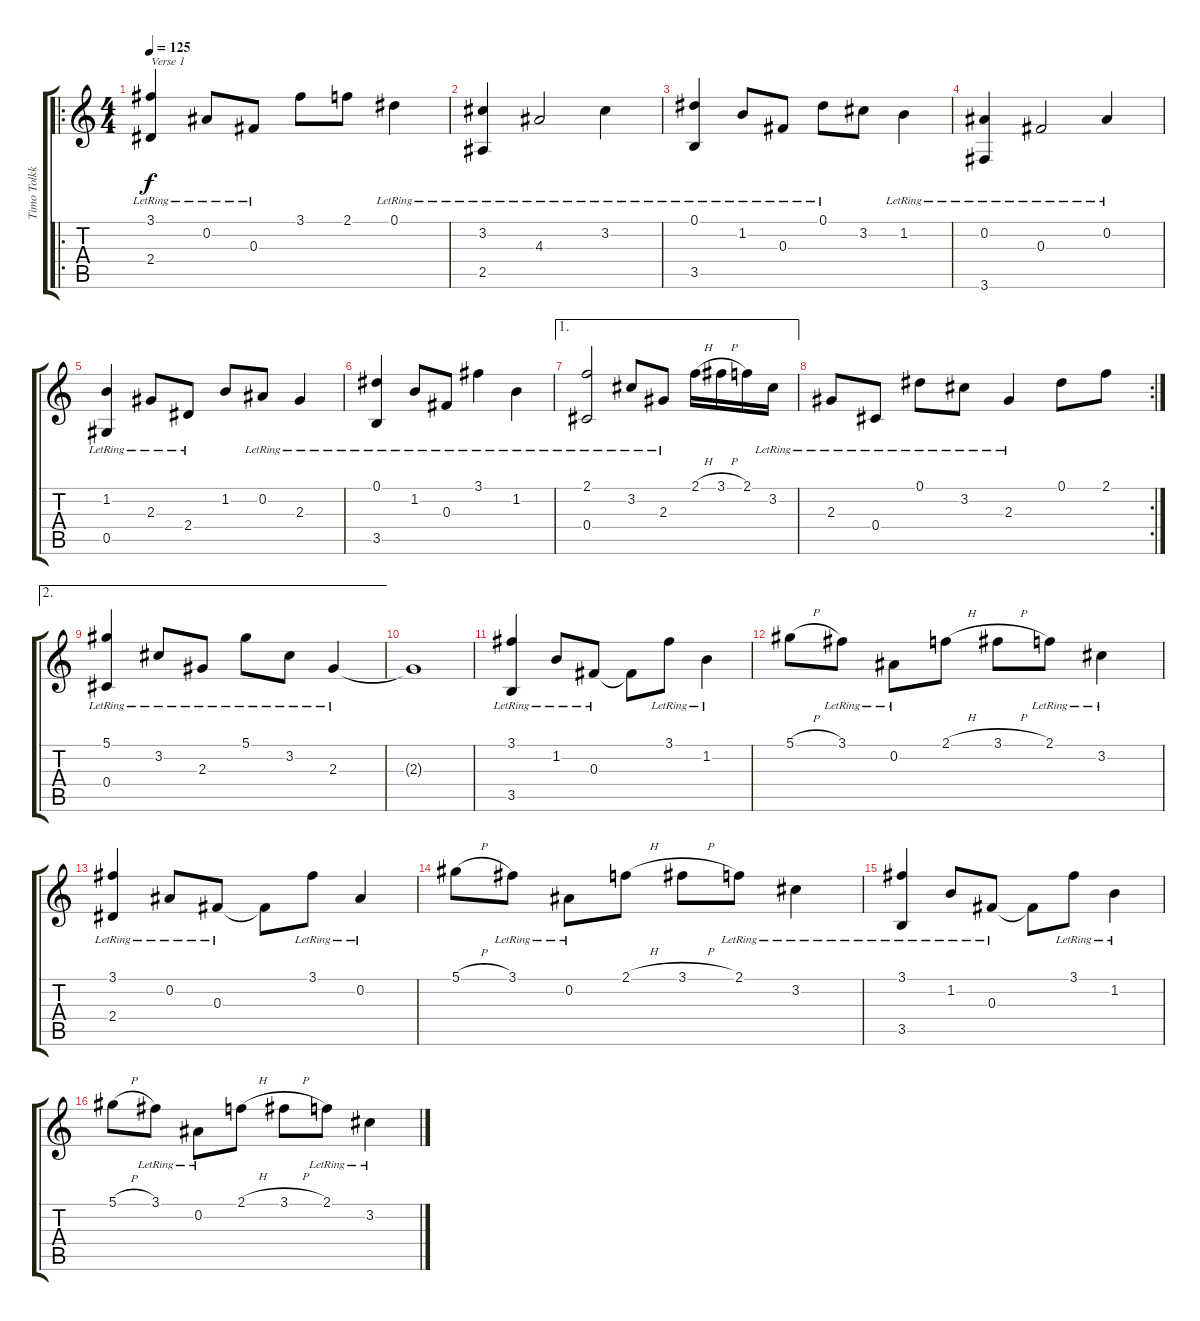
\track ("Timo Tolkki (Guitar)" "Timo Tolkk") {instrument distortionguitar}
\staff {score tabs}
\tuning (Eb4 Bb3 Gb3 Db3 Ab2 Eb2) {hide}
\ro
\ts (4 4)
\tempo 125
\clef g2
\ks c
(3.1{lr} 2.4{lr}).4{txt "Verse 1" dy f} 0.2{lr}.8 0.3{lr}.8 3.1.8 2.1.8 0.1{lr}.4 |
(3.2{lr} 2.5{lr}).4 4.3{lr}.2 3.2{lr}.4 |
(0.1{lr} 3.5{lr}).4 1.2{lr}.8 0.3{lr}.8 0.1{lr}.8 3.2.8 1.2{lr}.4 |
(0.2{lr} 3.6{lr}).4 0.3{lr}.2 0.2{lr}.4 |
(1.2{lr} 0.5{lr}).4 2.3{lr}.8 2.4{lr}.8 1.2.8 0.2{lr}.8 2.3{lr}.4 |
(0.1{lr} 3.5{lr}).4 1.2{lr}.8 0.3{lr}.8 3.1{lr}.4 1.2{lr}.4 |
\ae 1
(2.1{lr} 0.4{lr}).2 3.2{lr}.8 2.3{lr}.8 2.1{h}.16 3.1{h}.16 2.1.16 3.2{lr}.16 |
\rc 2
2.3{lr}.8 0.4{lr}.8 0.1{lr}.8 3.2{lr}.8 2.3{lr}.4 0.1.8 2.1.8 |
\ae 2
(5.1{lr} 0.4{lr}).4 3.2{lr}.8 2.3{lr}.8 5.1{lr}.8 3.2{lr}.8 2.3{lr}.4 |
2.3{t}.1 |
(3.1{lr} 3.5{lr}).4 1.2{lr}.8 0.3{lr}.8 0.3{t}.8 3.1{lr}.8 1.2{lr}.4 |
5.1{h}.8 3.1{lr}.8 0.2{lr}.8 2.1{h}.8 3.1{h}.8 2.1{lr}.8 3.2{lr}.4 |
(3.1{lr} 2.4{lr}).4 0.2{lr}.8 0.3{lr}.8 0.3{t}.8 3.1{lr}.8 0.2{lr}.4 |
5.1{h}.8 3.1{lr}.8 0.2{lr}.8 2.1{h}.8 3.1{h}.8 2.1{lr}.8 3.2{lr}.4 |
(3.1{lr} 3.5{lr}).4 1.2{lr}.8 0.3{lr}.8 0.3{t}.8 3.1{lr}.8 1.2{lr}.4 |
5.1{h}.8 3.1{lr}.8 0.2{lr}.8 2.1{h}.8 3.1{h}.8 2.1{lr}.8 3.2{lr}.4
